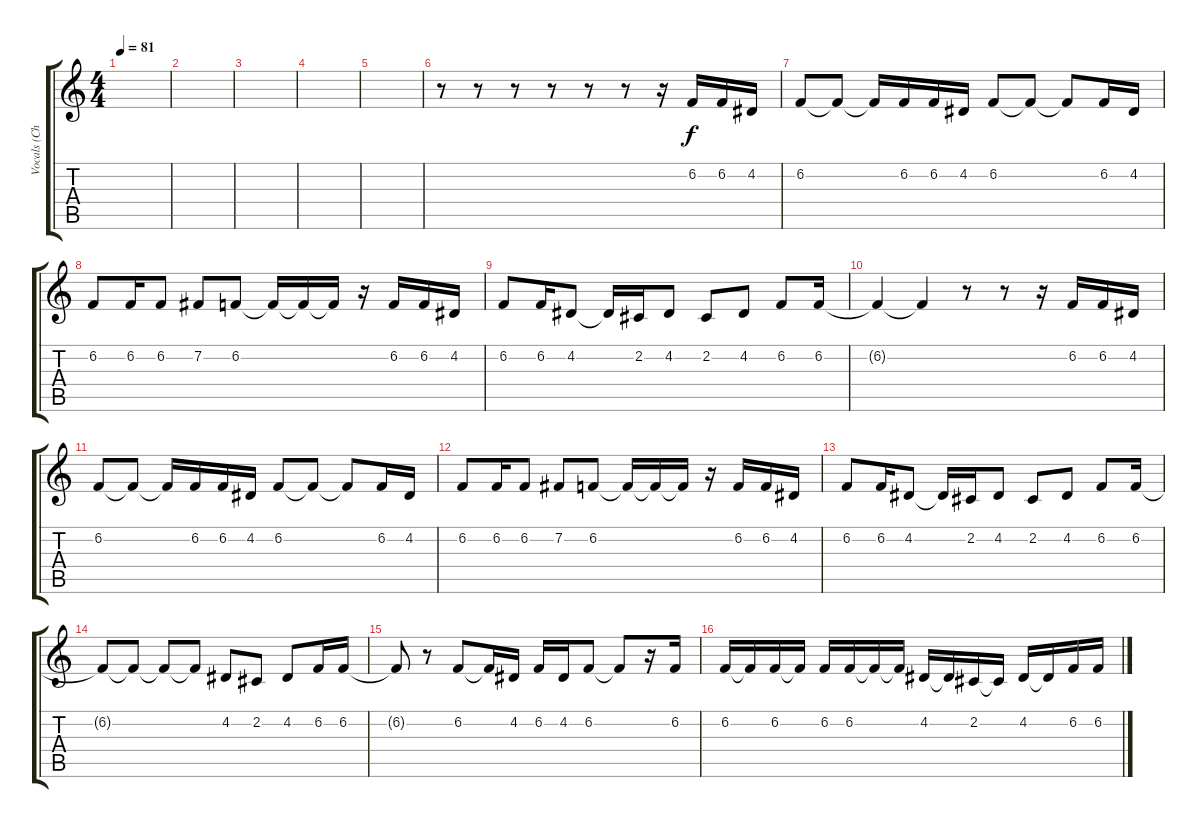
\track ("Vocals (Chester)" "Vocals (Ch") {instrument oboe}
\staff {score tabs}
\tuning (E4 B3 G3 D3 A2 E2) {hide}
\ts (4 4)
\tempo 81
\clef g2
\ks c
|
|
|
|
|
r.8 r.8 r.8 r.8 r.8 r.8 r.16 6.2.16 6.2.16 4.2.16 |
6.2.8 6.2{t}.8 6.2{t}.16 6.2.16 6.2.16 4.2.16 6.2.8 6.2{t}.8 6.2{t}.8 6.2.16 4.2.16 |
6.2.8 6.2.16 6.2.8 7.2.8 6.2.8 6.2{t}.16 6.2{t}.16 6.2{t}.16 r.16 6.2.16 6.2.16 4.2.16 |
6.2.8 6.2.16 4.2.8 4.2{t}.16 2.2.16 4.2.8 2.2.8 4.2.8 6.2.8 6.2.16 |
6.2{t}.4 6.2{t}.4 r.8 r.8 r.16 6.2.16 6.2.16 4.2.16 |
6.2.8 6.2{t}.8 6.2{t}.16 6.2.16 6.2.16 4.2.16 6.2.8 6.2{t}.8 6.2{t}.8 6.2.16 4.2.16 |
6.2.8 6.2.16 6.2.8 7.2.8 6.2.8 6.2{t}.16 6.2{t}.16 6.2{t}.16 r.16 6.2.16 6.2.16 4.2.16 |
6.2.8 6.2.16 4.2.8 4.2{t}.16 2.2.16 4.2.8 2.2.8 4.2.8 6.2.8 6.2.16 |
6.2{t}.8 6.2{t}.8 6.2{t}.8 6.2{t}.8 4.2.8 2.2.8 4.2.8 6.2.16 6.2.16 |
6.2{t}.8 r.8 6.2.8 6.2{t}.16 4.2.16 6.2.16 4.2.16 6.2.8 6.2{t}.8 r.16 6.2.16 |
6.2.16 6.2{t}.16 6.2.16 6.2{t}.16 6.2.16 6.2.16 6.2{t}.16 6.2{t}.16 4.2.16 4.2{t}.16 2.2.16 2.2{t}.16 4.2.16 4.2{t}.16 6.2.16 6.2.16
